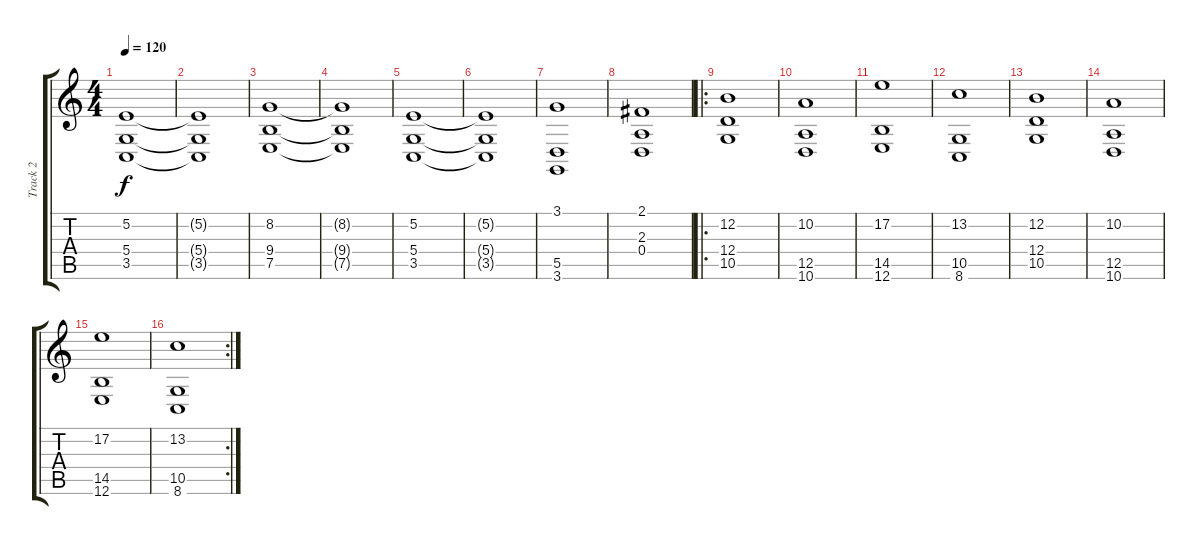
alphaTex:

\track ("Track 2" "Track 2") {instrument stringensemble2}
\staff {score tabs}
\tuning (E4 B3 G3 D3 A2 E2) {hide}
\ts (4 4)
\tempo 120
\clef g2
\ks c
(5.2 5.4 3.5).1{dy f} |
(5.2{t} 5.4{t} 3.5{t}).1 |
(8.2 9.4 7.5).1 |
(8.2{t} 9.4{t} 7.5{t}).1 |
(5.2 5.4 3.5).1 |
(5.2{t} 5.4{t} 3.5{t}).1 |
(3.1 5.5 3.6).1 |
(2.1 2.3 0.4).1 |
\ro
(12.2 12.4 10.5).1 |
(10.2 12.5 10.6).1 |
(17.2 14.5 12.6).1 |
(13.2 10.5 8.6).1 |
(12.2 12.4 10.5).1 |
(10.2 12.5 10.6).1 |
(17.2 14.5 12.6).1 |
\rc 2
(13.2 10.5 8.6).1
